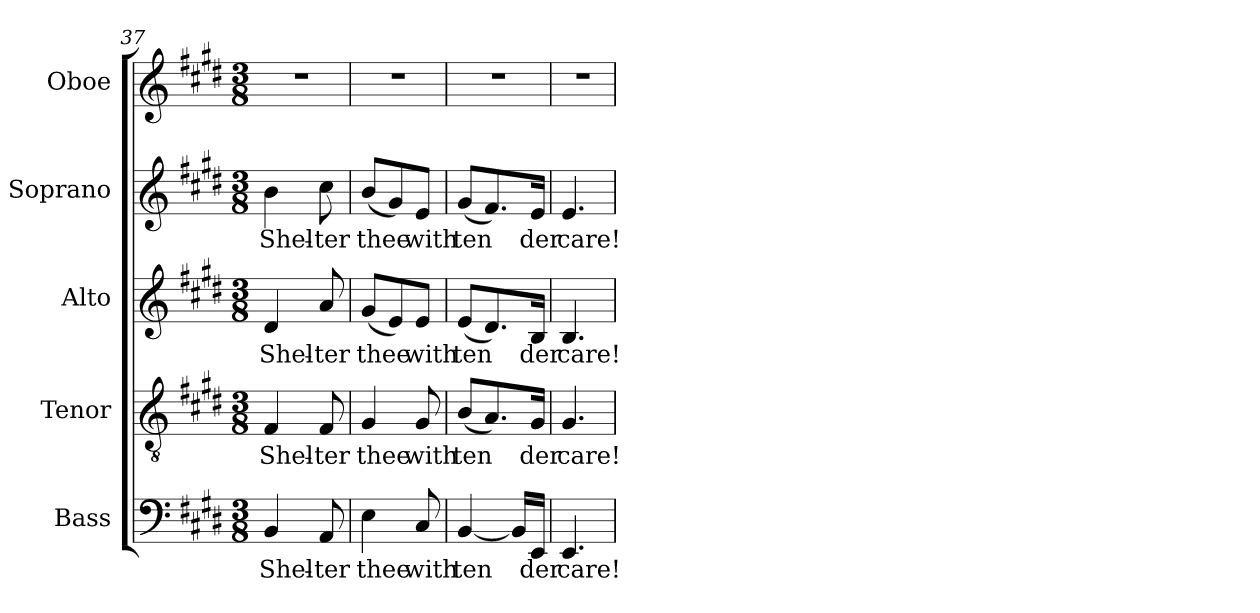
**kern	**text	**kern	**text	**kern	**text	**kern	**text	**kern
*part5	*part5	*part4	*part4	*part3	*part3	*part2	*part2	*part1
*staff5	*staff5	*staff4	*staff4	*staff3	*staff3	*staff2	*staff2	*staff1
*I"Bass	*	*I"Tenor	*	*I"Alto	*	*I"Soprano	*	*I"Oboe
*I'B	*	*I'T	*	*I'A	*	*I'S	*	*I'Ob.
!!LO:LB:g=z
*clefF4	*	*clefGv2	*	*clefG2	*	*clefG2	*	*clefG2
*k[f#c#g#d#]	*	*k[f#c#g#d#]	*	*k[f#c#g#d#]	*	*k[f#c#g#d#]	*	*k[f#c#g#d#]
*E:	*	*E:	*	*E:	*	*E:	*	*E:
*M3/8	*	*M3/8	*	*M3/8	*	*M3/8	*	*M3/8
=37	=37	=37	=37	=37	=37	=37	=37	=37
!	!LO:LY:b	!	!LO:LY:b	!	!LO:LY:b	!	!LO:LY:b	!
4BB/	Shel-	4F#/	Shel-	4d#/	Shel-	4b\	Shel-	4.r
!	!LO:LY:b	!	!LO:LY:b	!	!LO:LY:b	!	!LO:LY:b	!
8AA/	-ter	8F#/	-ter	8a/	-ter	8cc#i\	-ter	.
=38	=38	=38	=38	=38	=38	=38	=38	=38
!	!LO:LY:b	!	!LO:LY:b	!	!LO:LY:b	!	!LO:LY:b	!
4E\	thee	4G#i/	thee	(<8g#i/L	thee	(<8b/L	thee	4.r
.	.	.	.	8e/)	.	8g#i/)	.	.
!	!LO:LY:b	!	!LO:LY:b	!	!LO:LY:b	!	!LO:LY:b	!
8C#/	with	8G#/	with	8e/J	with	8e/J	with	.
=39	=39	=39	=39	=39	=39	=39	=39	=39
!	!LO:LY:b	!	!LO:LY:b	!	!LO:LY:b	!	!LO:LY:b	!
[4BB/	ten­	(<8B/L	ten­	(<8e/L	ten­	(<8g#/L	ten­	4.r
.	.	8.A/)	.	8.d#/)	.	8.f#/)	.	.
16BB/LL]	.	.	.	.	.	.	.	.
!	!LO:LY:b	!	!LO:LY:b	!	!LO:LY:b	!	!LO:LY:b	!
16EE/JJ	der	16G#/Jk	der	16B/Jk	der	16e/Jk	der	.
=40	=40	=40	=40	=40	=40	=40	=40	=40
!	!LO:LY:b	!	!LO:LY:b	!	!LO:LY:b	!	!LO:LY:b	!
4.EE/	care!	4.G#/	care!	4.B/	care!	4.e/	care!	4.r
=	=	=	=	=	=	=	=	=
*-	*-	*-	*-	*-	*-	*-	*-	*-
